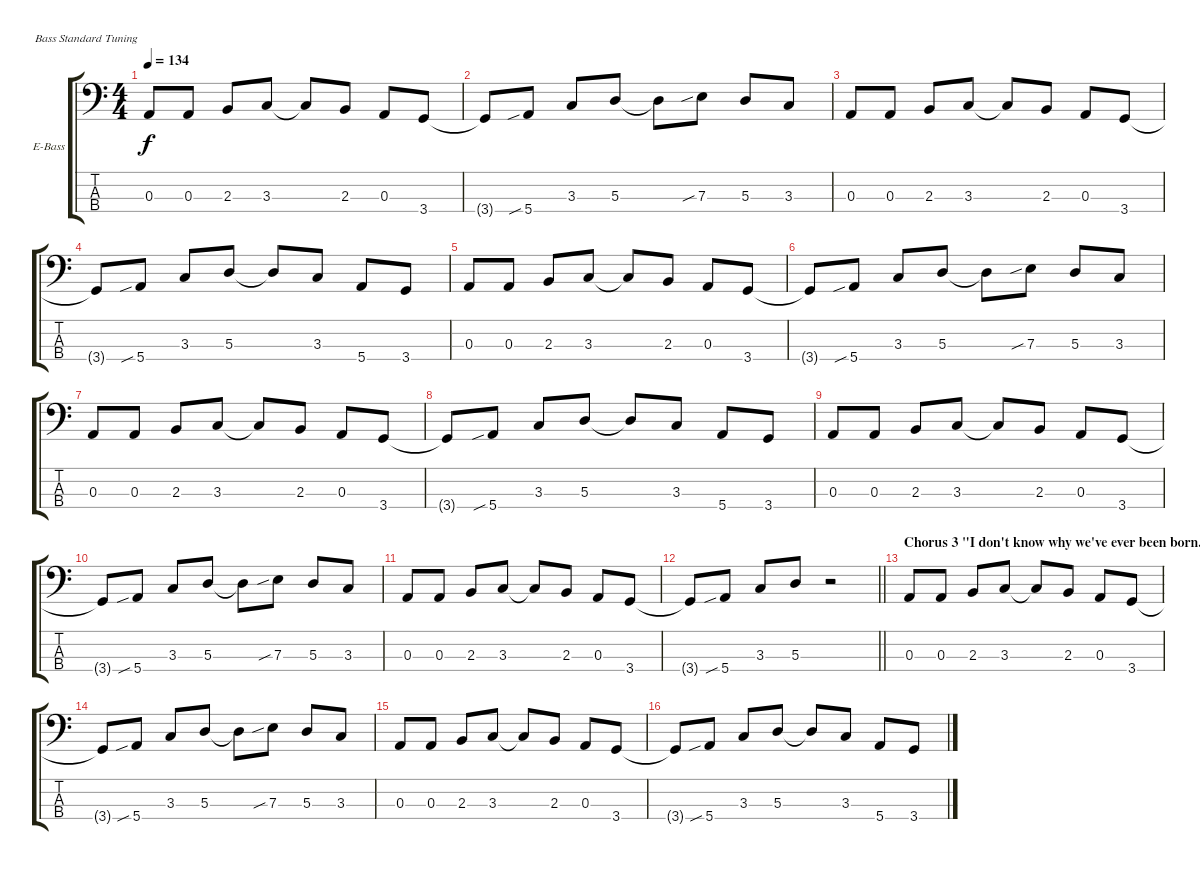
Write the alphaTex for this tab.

\bracketExtendMode groupsimilarinstruments
\firstSystemTrackNameOrientation horizontal
\otherSystemsTrackNameOrientation horizontal
\track ("Byron Luiters" "E-Bass") {instrument electricbassfinger}
\staff {score tabs}
\tuning (G2 D2 A1 E1)
\ts (4 4)
\tempo 134
\clef f4
\ks c
0.3.8{dy f} 0.3.8 2.3.8 3.3.8 3.3{t}.8 2.3.8 0.3.8 3.4.8 |
3.4{t}.8 5.4{sib}.8 3.3.8 5.3.8 5.3{t}.8 7.3{sib}.8 5.3.8 3.3.8 |
0.3.8 0.3.8 2.3.8 3.3.8 3.3{t}.8 2.3.8 0.3.8 3.4.8 |
3.4{t}.8 5.4{sib}.8 3.3.8 5.3.8 5.3{t}.8 3.3.8 5.4.8 3.4.8 |
0.3.8 0.3.8 2.3.8 3.3.8 3.3{t}.8 2.3.8 0.3.8 3.4.8 |
3.4{t}.8 5.4{sib}.8 3.3.8 5.3.8 5.3{t}.8 7.3{sib}.8 5.3.8 3.3.8 |
0.3.8 0.3.8 2.3.8 3.3.8 3.3{t}.8 2.3.8 0.3.8 3.4.8 |
3.4{t}.8 5.4{sib}.8 3.3.8 5.3.8 5.3{t}.8 3.3.8 5.4.8 3.4.8 |
0.3.8 0.3.8 2.3.8 3.3.8 3.3{t}.8 2.3.8 0.3.8 3.4.8 |
3.4{t}.8 5.4{sib}.8 3.3.8 5.3.8 5.3{t}.8 7.3{sib}.8 5.3.8 3.3.8 |
0.3.8 0.3.8 2.3.8 3.3.8 3.3{t}.8 2.3.8 0.3.8 3.4.8 |
\barLineRight lightlight
3.4{t}.8 5.4{sib}.8 3.3.8 5.3.8 r.2 |
\section ("" "Chorus 3 \"I don't know why we've ever been born...\"")
0.3.8 0.3.8 2.3.8 3.3.8 3.3{t}.8 2.3.8 0.3.8 3.4.8 |
3.4{t}.8 5.4{sib}.8 3.3.8 5.3.8 5.3{t}.8 7.3{sib}.8 5.3.8 3.3.8 |
0.3.8 0.3.8 2.3.8 3.3.8 3.3{t}.8 2.3.8 0.3.8 3.4.8 |
3.4{t}.8 5.4{sib}.8 3.3.8 5.3.8 5.3{t}.8 3.3.8 5.4.8 3.4.8
